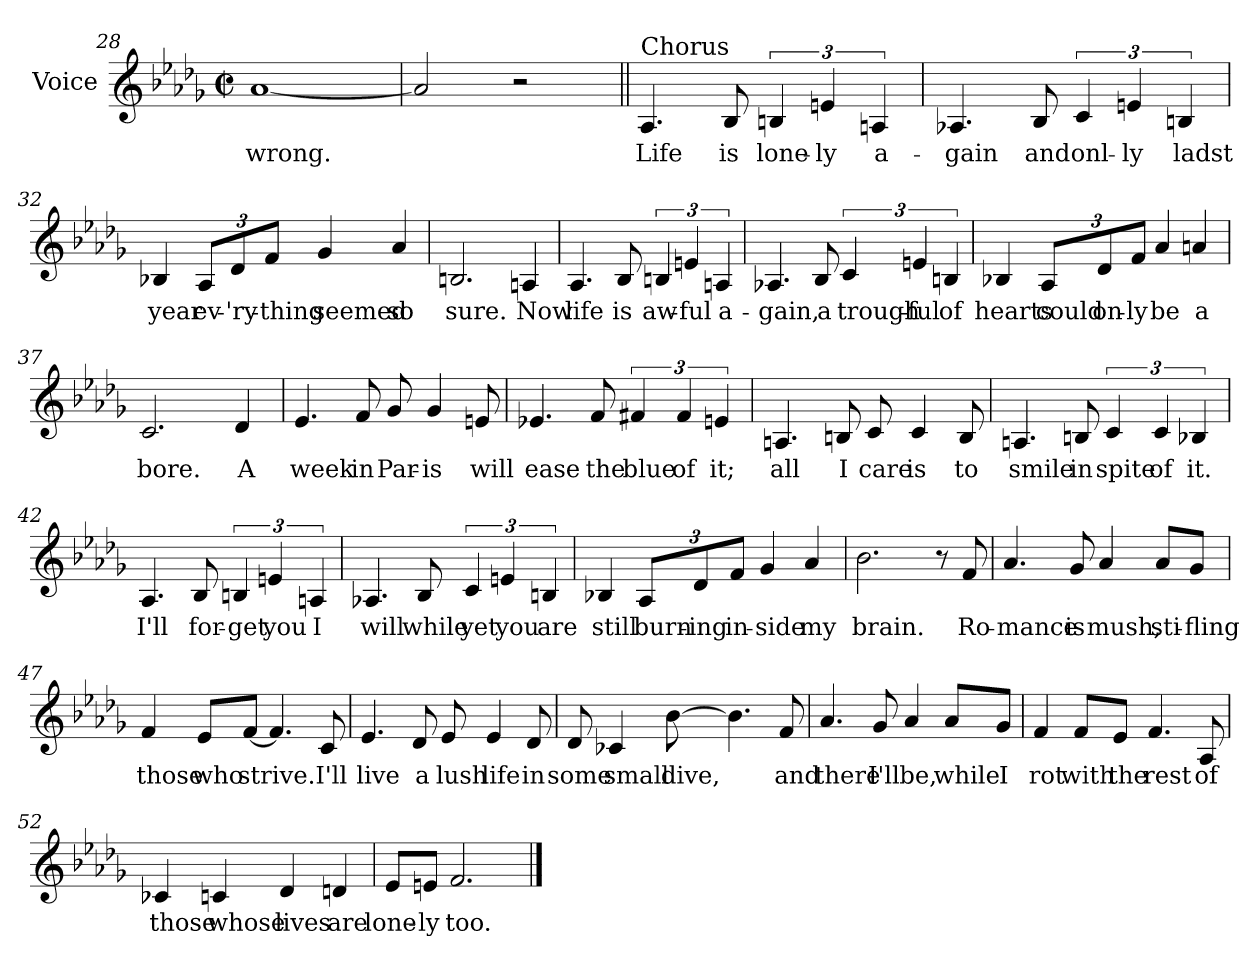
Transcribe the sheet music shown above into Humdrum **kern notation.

**kern	**text
*part1	*part1
*staff1	*staff1
*I"Voice	*
*I'Vo.	*
*clefG2	*
*k[b-e-a-d-g-]	*
*D-:	*
*M2/2	*
*met(c|)	*
=28	=28
[1a-	wrong.
!!LO:LB:g=z
=29	=29
2a-/]	.
2r	.
=30||	=30||
!LO:TX:a:t=Chorus	!
4.A-/	Life
8B-/	is
6Bn/	lone-
6en/	ly
6An/	a-
=31	=31
4.A-X/	gain
8B-/	and
6c/	onl-
6en/	ly
6Bn/	ladst
=32	=32
4B-X/	year
*Xbrackettup	*
12A-/L	ev-
12d-/	'ry-
12f/J	thing
4g-/	seemed
4a-/	so
!!LO:LB:g=z
=33	=33
2.Bn/	sure.
4An/	Now
=34	=34
4.A-/	life
8B-/	is
*brackettup	*
6Bn/	aw-
6en/	ful
6An/	a-
=35	=35
4.A-X/	gain,
8B-/	a
6c/	trough-
6en/	ful
6Bn/	of
!!LO:LB:g=z
=36	=36
4B-X/	hearts
*Xbrackettup	*
12A-/L	could
12d-/	on-
12f/J	ly
4a-/	be
4an/	a
=37	=37
2.c/	bore.
4d-/	A
=38	=38
4.e-/	week
8f/	in
8g-/	Par-
4g-/	-is
8en/	will
!!LO:LB:g=z
=39	=39
4.e-X/	ease
8f/	the
*brackettup	*
6f#X/	blue
6f#/	of
6en/	it;
=40	=40
4.An/	all
8Bn/	I
8c/	care
4c/	is
8B/	to
=41	=41
4.An/	smile
8Bn/	in
6c/	spite
6c/	of
6B-X/	it.
!!LO:LB:g=z
=42	=42
4.A-/	I'll
8B-/	for-
6Bn/	get
6en/	you
6An/	I
=43	=43
4.A-X/	will
8B-/	while
6c/	yet
6en/	you
6Bn/	are
=44	=44
4B-X/	still
*Xbrackettup	*
12A-/L	burn-
12d-/	ing
12f/J	in-
4g-/	side
4a-/	my
!!LO:LB:g=z
=45	=45
2.b-\	brain.
8r	.
8f/	Ro-
=46	=46
4.a-/	mance
8g-/	is
4a-/	mush,
8a-/L	sti-
8g-/J	fling
=47	=47
4f/	those
8e-/L	who
[8f/J	strive.
4.f/]	.
8c/	I'll
!!LO:LB:g=z
=48	=48
4.e-/	live
8d-/	a
8e-/	lush
4e-/	life
8d-/	in
=49	=49
8d-/	some
4c-X/	small
[8b-\	dive,
4.b-\]	.
8f/	and
=50	=50
4.a-/	there
8g-/	I'll
4a-/	be,
8a-/L	while
8g-/J	I
!!LO:LB:g=z
=51	=51
4f/	rot
8f/L	with
8e-/J	the
4.f/	rest
8A-/	of
=52	=52
4c-X/	those
4cn/	whose
4d-/	lives
4dn/	are
=53	=53
8e-/L	lone-
8en/J	ly
2.f/	too.
==	==
*-	*-
